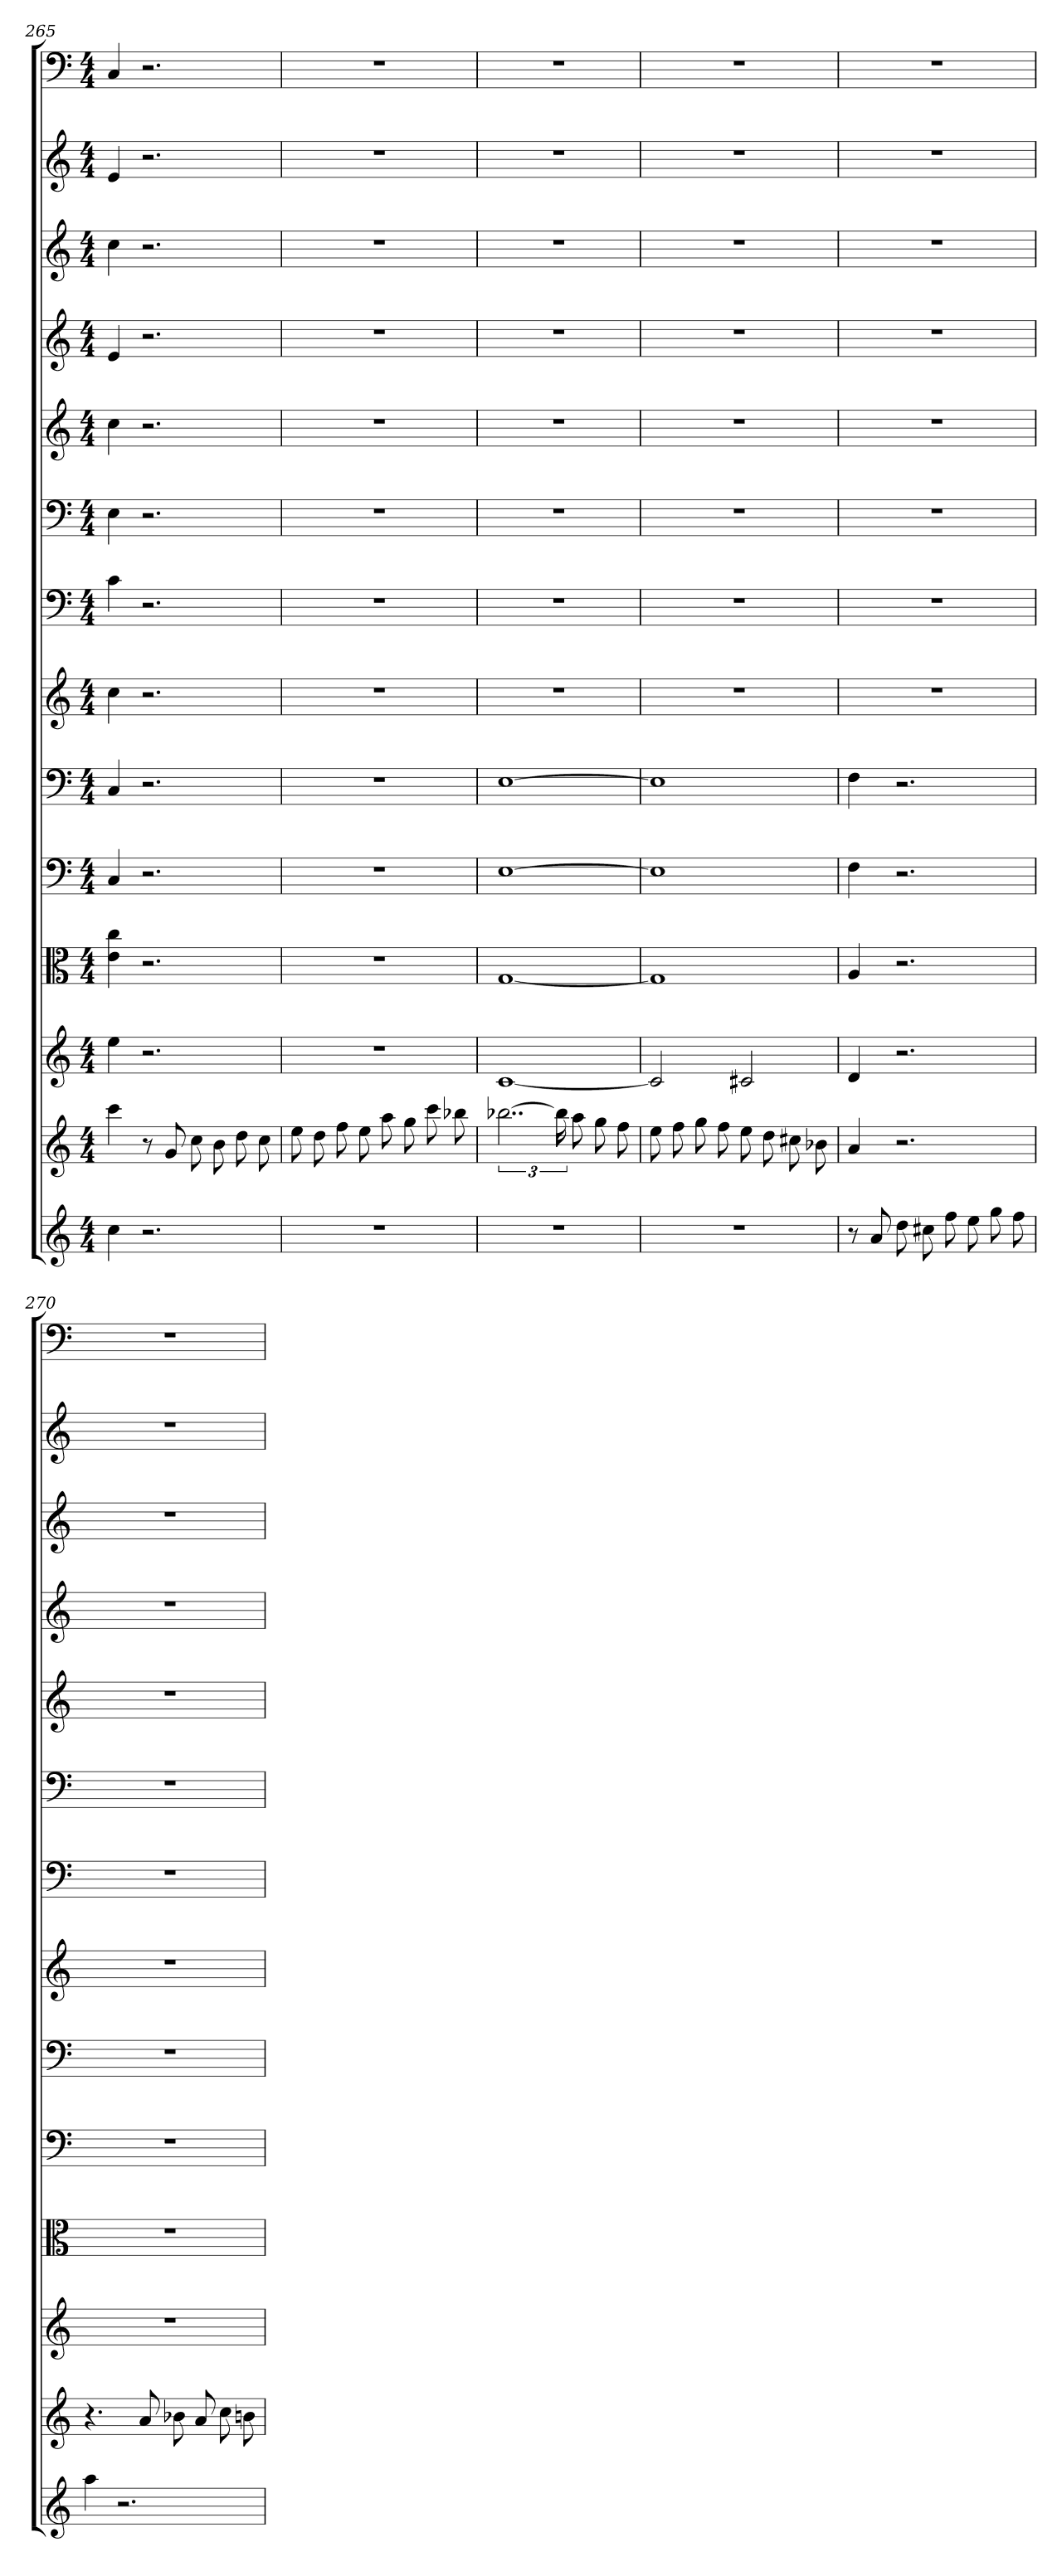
**kern	**kern	**kern	**kern	**kern	**kern	**kern	**kern	**kern	**kern	**kern	**kern	**kern	**kern
*part14	*part13	*part12	*part11	*part10	*part9	*part8	*part7	*part6	*part5	*part4	*part3	*part2	*part1
*staff14	*staff13	*staff12	*staff11	*staff10	*staff9	*staff8	*staff7	*staff6	*staff5	*staff4	*staff3	*staff2	*staff1
*	*	*	*clefC3	*clefF4	*clefF4	*	*clefF4	*clefF4	*	*	*	*	*clefF4
*k[]	*k[]	*k[]	*k[]	*k[]	*k[]	*k[]	*k[]	*k[]	*k[]	*k[]	*k[]	*k[]	*k[]
*C:	*C:	*C:	*C:	*C:	*C:	*C:	*C:	*C:	*C:	*C:	*C:	*C:	*C:
*M4/4	*M4/4	*M4/4	*M4/4	*M4/4	*M4/4	*M4/4	*M4/4	*M4/4	*M4/4	*M4/4	*M4/4	*M4/4	*M4/4
=265	=265	=265	=265	=265	=265	=265	=265	=265	=265	=265	=265	=265	=265
4cc	4ccc	4ee	4e 4cc	4C	4C	4cc	4c	4E	4cc	4e	4cc	4e	4C
2.r	8r	2.r	2.r	2.r	2.r	2.r	2.r	2.r	2.r	2.r	2.r	2.r	2.r
.	8g	.	.	.	.	.	.	.	.	.	.	.	.
.	8cc	.	.	.	.	.	.	.	.	.	.	.	.
.	8b	.	.	.	.	.	.	.	.	.	.	.	.
.	8dd	.	.	.	.	.	.	.	.	.	.	.	.
.	8cc	.	.	.	.	.	.	.	.	.	.	.	.
=266	=266	=266	=266	=266	=266	=266	=266	=266	=266	=266	=266	=266	=266
1r	8ee	1r	1r	1r	1r	1r	1r	1r	1r	1r	1r	1r	1r
.	8dd	.	.	.	.	.	.	.	.	.	.	.	.
.	8ff	.	.	.	.	.	.	.	.	.	.	.	.
.	8ee	.	.	.	.	.	.	.	.	.	.	.	.
.	8aa	.	.	.	.	.	.	.	.	.	.	.	.
.	8gg	.	.	.	.	.	.	.	.	.	.	.	.
.	8ccc	.	.	.	.	.	.	.	.	.	.	.	.
.	8bb-X	.	.	.	.	.	.	.	.	.	.	.	.
=267	=267	=267	=267	=267	=267	=267	=267	=267	=267	=267	=267	=267	=267
1r	[3..bb-X	[1c	[1G	[1E	[1E	1r	1r	1r	1r	1r	1r	1r	1r
.	24bb-]	.	.	.	.	.	.	.	.	.	.	.	.
.	8aa	.	.	.	.	.	.	.	.	.	.	.	.
.	8gg	.	.	.	.	.	.	.	.	.	.	.	.
.	8ff	.	.	.	.	.	.	.	.	.	.	.	.
=268	=268	=268	=268	=268	=268	=268	=268	=268	=268	=268	=268	=268	=268
1r	8ee	2c]	1G]	1E]	1E]	1r	1r	1r	1r	1r	1r	1r	1r
.	8ff	.	.	.	.	.	.	.	.	.	.	.	.
.	8gg	.	.	.	.	.	.	.	.	.	.	.	.
.	8ff	.	.	.	.	.	.	.	.	.	.	.	.
.	8ee	2c#X	.	.	.	.	.	.	.	.	.	.	.
.	8dd	.	.	.	.	.	.	.	.	.	.	.	.
.	8cc#X	.	.	.	.	.	.	.	.	.	.	.	.
.	8b-X	.	.	.	.	.	.	.	.	.	.	.	.
=269	=269	=269	=269	=269	=269	=269	=269	=269	=269	=269	=269	=269	=269
8r	4a	4d	4A	4F	4F	1r	1r	1r	1r	1r	1r	1r	1r
8a	.	.	.	.	.	.	.	.	.	.	.	.	.
8dd	2.r	2.r	2.r	2.r	2.r	.	.	.	.	.	.	.	.
8cc#X	.	.	.	.	.	.	.	.	.	.	.	.	.
8ff	.	.	.	.	.	.	.	.	.	.	.	.	.
8ee	.	.	.	.	.	.	.	.	.	.	.	.	.
8gg	.	.	.	.	.	.	.	.	.	.	.	.	.
8ff	.	.	.	.	.	.	.	.	.	.	.	.	.
=270	=270	=270	=270	=270	=270	=270	=270	=270	=270	=270	=270	=270	=270
4aa	4.r	1r	1r	1r	1r	1r	1r	1r	1r	1r	1r	1r	1r
2.r	.	.	.	.	.	.	.	.	.	.	.	.	.
.	8a	.	.	.	.	.	.	.	.	.	.	.	.
.	8b-X	.	.	.	.	.	.	.	.	.	.	.	.
.	8a	.	.	.	.	.	.	.	.	.	.	.	.
.	8cc	.	.	.	.	.	.	.	.	.	.	.	.
.	8bn	.	.	.	.	.	.	.	.	.	.	.	.
=	=	=	=	=	=	=	=	=	=	=	=	=	=
*-	*-	*-	*-	*-	*-	*-	*-	*-	*-	*-	*-	*-	*-
